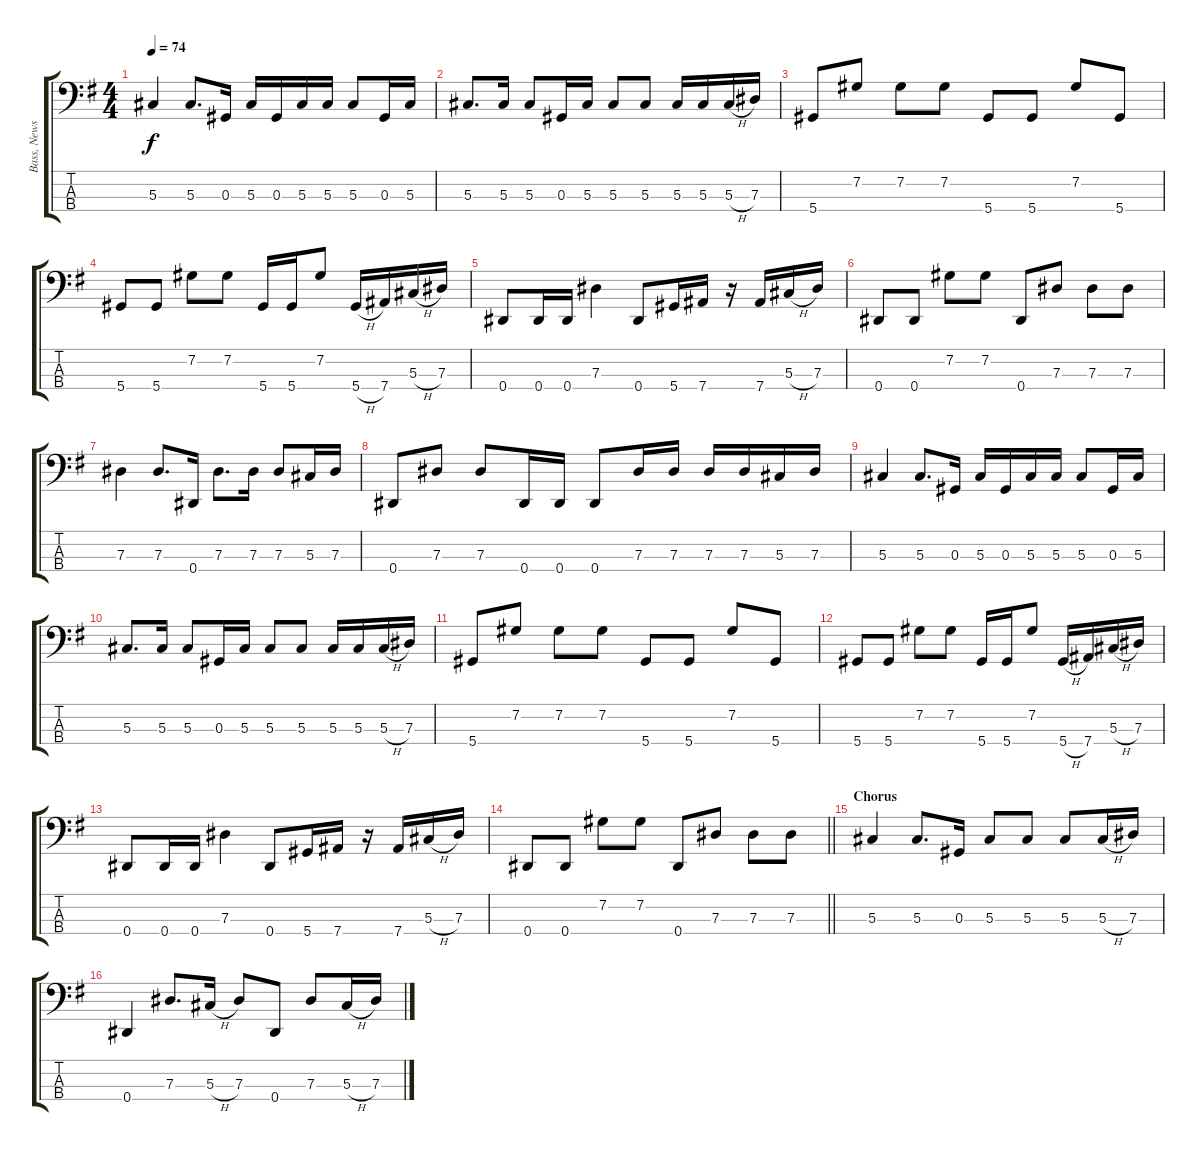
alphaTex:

\track ("Bass, Newstead" "Bass, News") {instrument electricbassfinger}
\staff {score tabs}
\tuning (Gb2 Db2 Ab1 Eb1) {hide}
\ts (4 4)
\tempo 74
\clef f4
\ks g
5.3.4{dy f} 5.3.8{d} 0.3.16 5.3.16 0.3.16 5.3.16 5.3.16 5.3.8 0.3.16 5.3.16 |
5.3.8{d} 5.3.16 5.3.8 0.3.16 5.3.16 5.3.8 5.3.8 5.3.16 5.3.16 5.3{h}.16 7.3.16 |
5.4.8 7.2.8 7.2.8 7.2.8 5.4.8 5.4.8 7.2.8 5.4.8 |
5.4.8 5.4.8 7.2.8 7.2.8 5.4.16 5.4.16 7.2.8 5.4{h}.16 7.4.16 5.3{h}.16 7.3.16 |
0.4.8 0.4.16 0.4.16 7.3.4 0.4.8 5.4.16 7.4.16 r.16 7.4.16 5.3{h}.16 7.3.16 |
0.4.8 0.4.8 7.2.8 7.2.8 0.4.8 7.3.8 7.3.8 7.3.8 |
7.3.4 7.3.8{d} 0.4.16 7.3.8{d} 7.3.16 7.3.8 5.3.16 7.3.16 |
0.4.8 7.3.8 7.3.8 0.4.16 0.4.16 0.4.8 7.3.16 7.3.16 7.3.16 7.3.16 5.3.16 7.3.16 |
5.3.4 5.3.8{d} 0.3.16 5.3.16 0.3.16 5.3.16 5.3.16 5.3.8 0.3.16 5.3.16 |
5.3.8{d} 5.3.16 5.3.8 0.3.16 5.3.16 5.3.8 5.3.8 5.3.16 5.3.16 5.3{h}.16 7.3.16 |
5.4.8 7.2.8 7.2.8 7.2.8 5.4.8 5.4.8 7.2.8 5.4.8 |
5.4.8 5.4.8 7.2.8 7.2.8 5.4.16 5.4.16 7.2.8 5.4{h}.16 7.4.16 5.3{h}.16 7.3.16 |
0.4.8 0.4.16 0.4.16 7.3.4 0.4.8 5.4.16 7.4.16 r.16 7.4.16 5.3{h}.16 7.3.16 |
\barLineRight lightlight
0.4.8 0.4.8 7.2.8 7.2.8 0.4.8 7.3.8 7.3.8 7.3.8 |
\section ("" "Chorus")
5.3.4 5.3.8{d} 0.3.16 5.3.8 5.3.8 5.3.8 5.3{h}.16 7.3.16 |
0.4.4 7.3.8{d} 5.3{h}.16 7.3.8 0.4.8 7.3.8 5.3{h}.16 7.3.16
